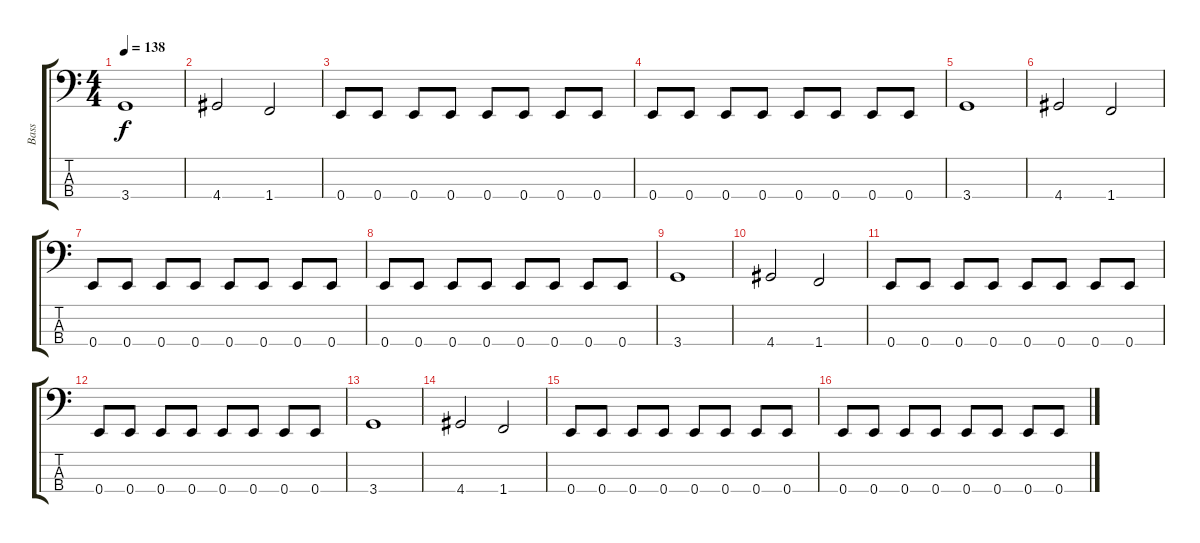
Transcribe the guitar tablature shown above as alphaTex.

\track ("Bass" "Bass") {instrument electricbasspick}
\staff {score tabs}
\tuning (G2 D2 A1 E1) {hide}
\ts (4 4)
\tempo 138
\clef f4
\ks c
3.4.1{dy f} |
4.4.2 1.4.2 |
0.4.8 0.4.8 0.4.8 0.4.8 0.4.8 0.4.8 0.4.8 0.4.8 |
0.4.8 0.4.8 0.4.8 0.4.8 0.4.8 0.4.8 0.4.8 0.4.8 |
3.4.1 |
4.4.2 1.4.2 |
0.4.8 0.4.8 0.4.8 0.4.8 0.4.8 0.4.8 0.4.8 0.4.8 |
0.4.8 0.4.8 0.4.8 0.4.8 0.4.8 0.4.8 0.4.8 0.4.8 |
3.4.1 |
4.4.2 1.4.2 |
0.4.8 0.4.8 0.4.8 0.4.8 0.4.8 0.4.8 0.4.8 0.4.8 |
0.4.8 0.4.8 0.4.8 0.4.8 0.4.8 0.4.8 0.4.8 0.4.8 |
3.4.1 |
4.4.2 1.4.2 |
0.4.8 0.4.8 0.4.8 0.4.8 0.4.8 0.4.8 0.4.8 0.4.8 |
0.4.8 0.4.8 0.4.8 0.4.8 0.4.8 0.4.8 0.4.8 0.4.8
